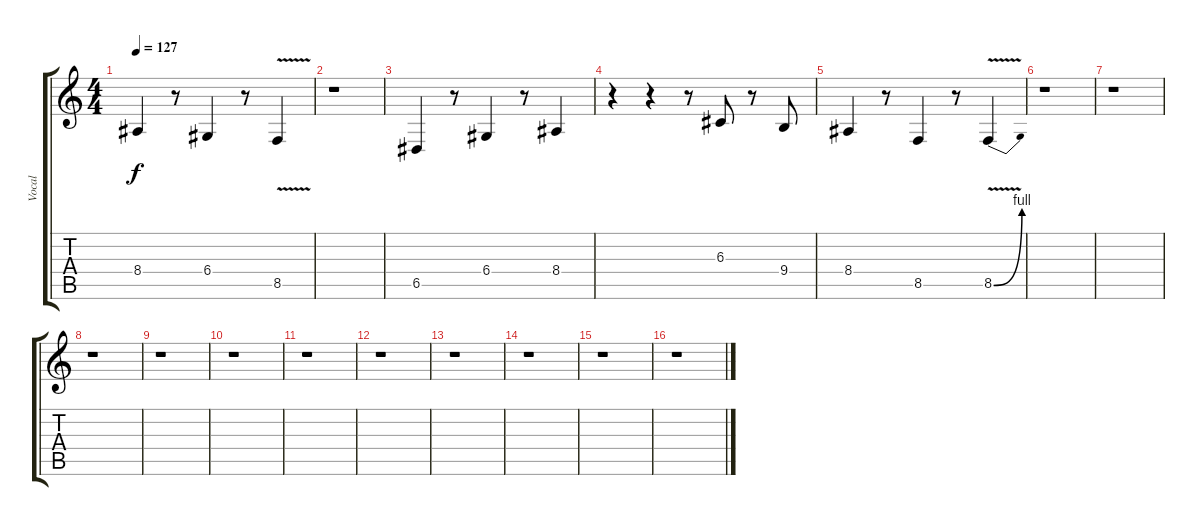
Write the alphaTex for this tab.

\track ("Vocal" "Vocal") {instrument fx4atmosphere}
\staff {score tabs}
\tuning (E4 B3 G3 D3 A2 E2) {hide}
\ts (4 4)
\tempo 127
\clef g2
\ks c
8.4.4{dy f} r.8 6.4.4 r.8 8.5{v}.4 |
r.1 |
6.5.4 r.8 6.4.4 r.8 8.4.4 |
r.4 r.4 r.8 6.3.8 r.8 9.4.8 |
8.4.4 r.8 8.5.4 r.8 8.5{be (bend 0 0 60 4) v}.4 |
r.1 |
r.1 |
r.1 |
r.1 |
r.1 |
r.1 |
r.1 |
r.1 |
r.1 |
r.1 |
r.1
